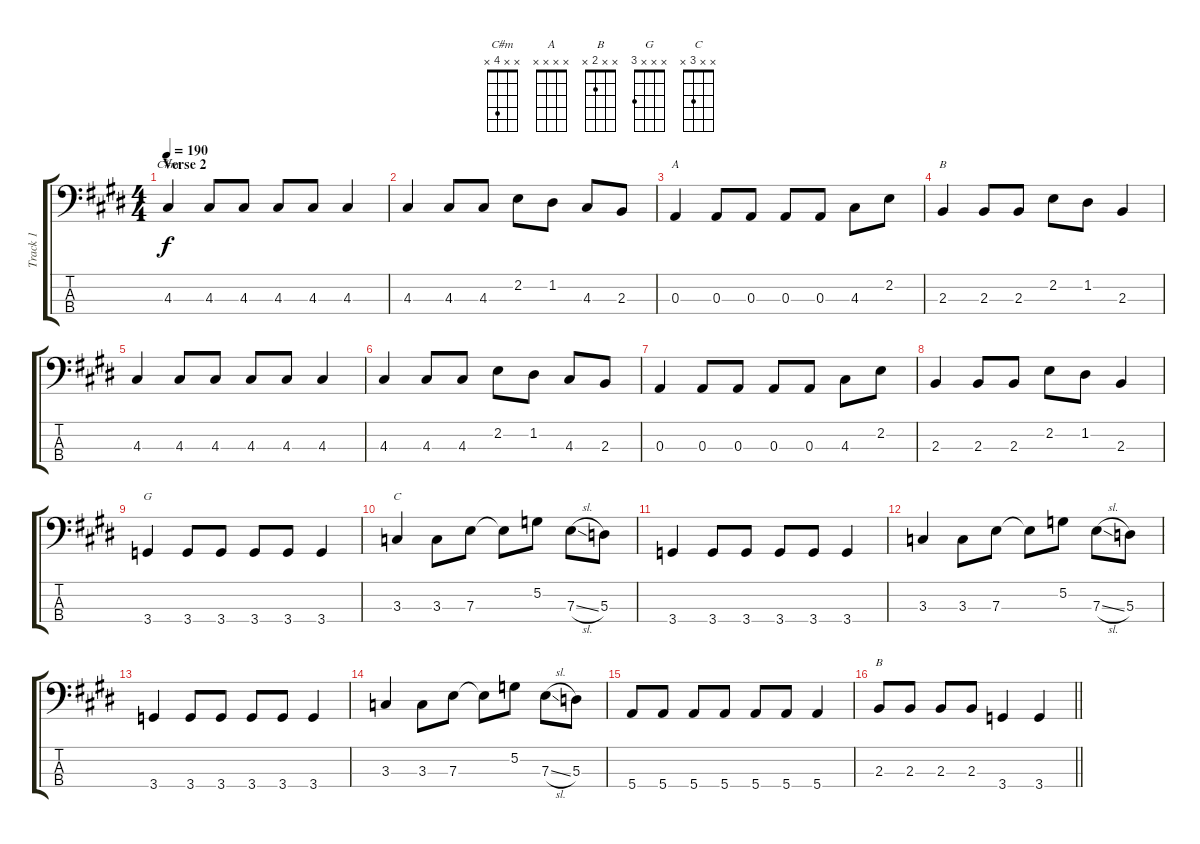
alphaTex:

\track ("Track 1" "Track 1") {instrument electricbasspick}
\staff {score tabs}
\tuning (G2 D2 A1 E1) {hide}
\chord ("C#m" x x 4 x)
\chord ("A" x x x x)
\chord ("B" x x x x)
\chord ("G" x x x 3)
\chord ("C" x x 3 x)
\chord ("B" x x 2 x)
\ts (4 4)
\section ("" "Verse 2")
\tempo 190
\clef f4
\ks c#minor
4.3.4{ch "C#m" dy f} 4.3.8 4.3.8 4.3.8 4.3.8 4.3.4 |
4.3.4 4.3.8 4.3.8 2.2.8 1.2.8 4.3.8 2.3.8 |
0.3.4{ch "A"} 0.3.8 0.3.8 0.3.8 0.3.8 4.3.8 2.2.8 |
2.3.4{ch "B"} 2.3.8 2.3.8 2.2.8 1.2.8 2.3.4 |
4.3.4 4.3.8 4.3.8 4.3.8 4.3.8 4.3.4 |
4.3.4 4.3.8 4.3.8 2.2.8 1.2.8 4.3.8 2.3.8 |
0.3.4 0.3.8 0.3.8 0.3.8 0.3.8 4.3.8 2.2.8 |
2.3.4 2.3.8 2.3.8 2.2.8 1.2.8 2.3.4 |
3.4.4{ch "G"} 3.4.8 3.4.8 3.4.8 3.4.8 3.4.4 |
3.3.4{ch "C"} 3.3.8 7.3.8 7.3{t}.8 5.2.8 7.3{sl}.8 5.3.8 |
3.4.4 3.4.8 3.4.8 3.4.8 3.4.8 3.4.4 |
3.3.4 3.3.8 7.3.8 7.3{t}.8 5.2.8 7.3{sl}.8 5.3.8 |
3.4.4 3.4.8 3.4.8 3.4.8 3.4.8 3.4.4 |
3.3.4 3.3.8 7.3.8 7.3{t}.8 5.2.8 7.3{sl}.8 5.3.8 |
5.4.8 5.4.8 5.4.8 5.4.8 5.4.8 5.4.8 5.4.4 |
\barLineRight lightlight
2.3.8{ch "B"} 2.3.8 2.3.8 2.3.8 3.4.4 3.4.4
